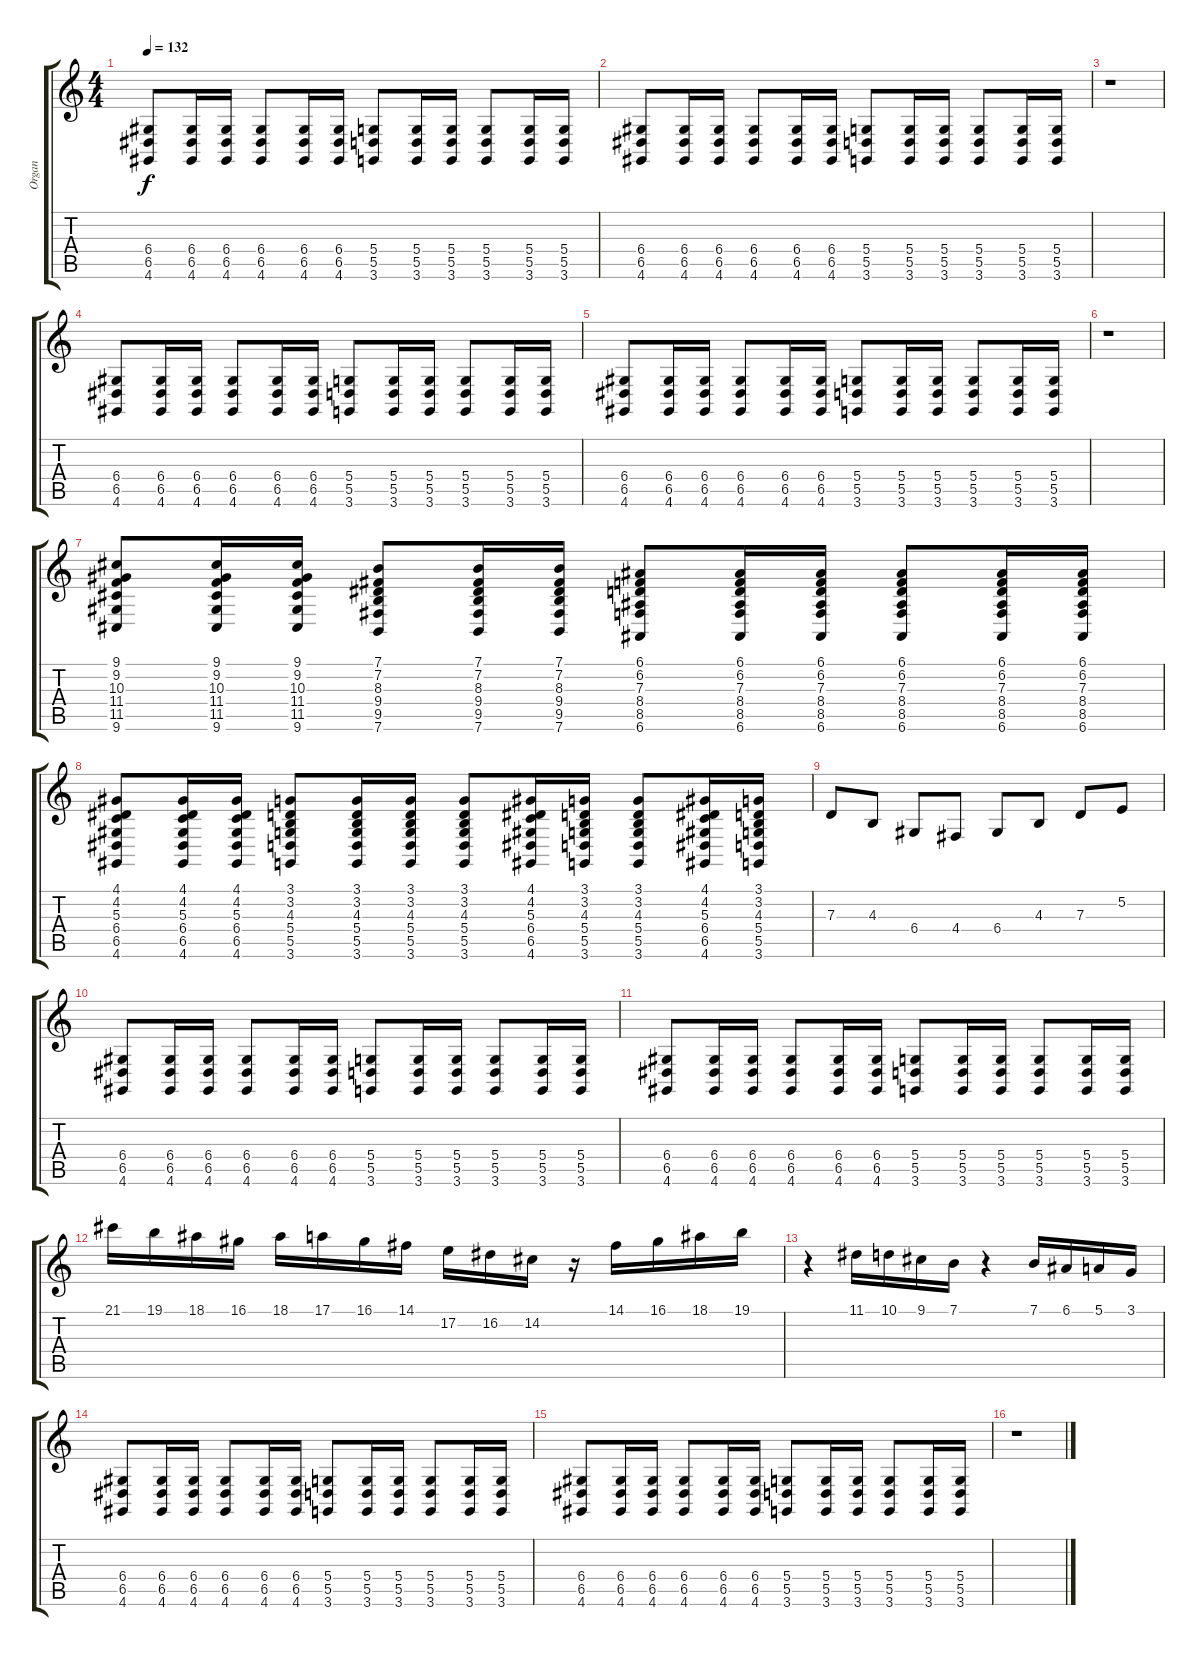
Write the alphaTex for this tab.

\track ("Organ" "Organ") {instrument churchorgan}
\staff {score tabs}
\tuning (E4 B3 G3 D3 A2 E2) {hide}
\ts (4 4)
\tempo 132
\clef g2
\ks c
(6.4 6.5 4.6).8{dy f} (6.4 6.5 4.6).16 (6.4 6.5 4.6).16 (6.4 6.5 4.6).8 (6.4 6.5 4.6).16 (6.4 6.5 4.6).16 (5.4 5.5 3.6).8 (5.4 5.5 3.6).16 (5.4 5.5 3.6).16 (5.4 5.5 3.6).8 (5.4 5.5 3.6).16 (5.4 5.5 3.6).16 |
(6.4 6.5 4.6).8 (6.4 6.5 4.6).16 (6.4 6.5 4.6).16 (6.4 6.5 4.6).8 (6.4 6.5 4.6).16 (6.4 6.5 4.6).16 (5.4 5.5 3.6).8 (5.4 5.5 3.6).16 (5.4 5.5 3.6).16 (5.4 5.5 3.6).8 (5.4 5.5 3.6).16 (5.4 5.5 3.6).16 |
r.1 |
(6.4 6.5 4.6).8 (6.4 6.5 4.6).16 (6.4 6.5 4.6).16 (6.4 6.5 4.6).8 (6.4 6.5 4.6).16 (6.4 6.5 4.6).16 (5.4 5.5 3.6).8 (5.4 5.5 3.6).16 (5.4 5.5 3.6).16 (5.4 5.5 3.6).8 (5.4 5.5 3.6).16 (5.4 5.5 3.6).16 |
(6.4 6.5 4.6).8 (6.4 6.5 4.6).16 (6.4 6.5 4.6).16 (6.4 6.5 4.6).8 (6.4 6.5 4.6).16 (6.4 6.5 4.6).16 (5.4 5.5 3.6).8 (5.4 5.5 3.6).16 (5.4 5.5 3.6).16 (5.4 5.5 3.6).8 (5.4 5.5 3.6).16 (5.4 5.5 3.6).16 |
r.1 |
(9.1 9.2 10.3 11.4 11.5 9.6).8 (9.1 9.2 10.3 11.4 11.5 9.6).16 (9.1 9.2 10.3 11.4 11.5 9.6).16 (7.1 7.2 8.3 9.4 9.5 7.6).8 (7.1 7.2 8.3 9.4 9.5 7.6).16 (7.1 7.2 8.3 9.4 9.5 7.6).16 (6.1 6.2 7.3 8.4 8.5 6.6).8 (6.1 6.2 7.3 8.4 8.5 6.6).16 (6.1 6.2 7.3 8.4 8.5 6.6).16 (6.1 6.2 7.3 8.4 8.5 6.6).8 (6.1 6.2 7.3 8.4 8.5 6.6).16 (6.1 6.2 7.3 8.4 8.5 6.6).16 |
(4.1 4.2 5.3 6.4 6.5 4.6).8 (4.1 4.2 5.3 6.4 6.5 4.6).16 (4.1 4.2 5.3 6.4 6.5 4.6).16 (3.1 3.2 4.3 5.4 5.5 3.6).8 (3.1 3.2 4.3 5.4 5.5 3.6).16 (3.1 3.2 4.3 5.4 5.5 3.6).16 (3.1 3.2 4.3 5.4 5.5 3.6).8 (4.1 4.2 5.3 6.4 6.5 4.6).16 (3.1 3.2 4.3 5.4 5.5 3.6).16 (3.1 3.2 4.3 5.4 5.5 3.6).8 (4.1 4.2 5.3 6.4 6.5 4.6).16 (3.1 3.2 4.3 5.4 5.5 3.6).16 |
7.3.8 4.3.8 6.4.8 4.4.8 6.4.8 4.3.8 7.3.8 5.2.8 |
(6.4 6.5 4.6).8 (6.4 6.5 4.6).16 (6.4 6.5 4.6).16 (6.4 6.5 4.6).8 (6.4 6.5 4.6).16 (6.4 6.5 4.6).16 (5.4 5.5 3.6).8 (5.4 5.5 3.6).16 (5.4 5.5 3.6).16 (5.4 5.5 3.6).8 (5.4 5.5 3.6).16 (5.4 5.5 3.6).16 |
(6.4 6.5 4.6).8 (6.4 6.5 4.6).16 (6.4 6.5 4.6).16 (6.4 6.5 4.6).8 (6.4 6.5 4.6).16 (6.4 6.5 4.6).16 (5.4 5.5 3.6).8 (5.4 5.5 3.6).16 (5.4 5.5 3.6).16 (5.4 5.5 3.6).8 (5.4 5.5 3.6).16 (5.4 5.5 3.6).16 |
21.1.16 19.1.16 18.1.16 16.1.16 18.1.16 17.1.16 16.1.16 14.1.16 17.2.16 16.2.16 14.2.16 r.16 14.1.16 16.1.16 18.1.16 19.1.16 |
r.4 11.1.16 10.1.16 9.1.16 7.1.16 r.4 7.1.16 6.1.16 5.1.16 3.1.16 |
(6.4 6.5 4.6).8 (6.4 6.5 4.6).16 (6.4 6.5 4.6).16 (6.4 6.5 4.6).8 (6.4 6.5 4.6).16 (6.4 6.5 4.6).16 (5.4 5.5 3.6).8 (5.4 5.5 3.6).16 (5.4 5.5 3.6).16 (5.4 5.5 3.6).8 (5.4 5.5 3.6).16 (5.4 5.5 3.6).16 |
(6.4 6.5 4.6).8 (6.4 6.5 4.6).16 (6.4 6.5 4.6).16 (6.4 6.5 4.6).8 (6.4 6.5 4.6).16 (6.4 6.5 4.6).16 (5.4 5.5 3.6).8 (5.4 5.5 3.6).16 (5.4 5.5 3.6).16 (5.4 5.5 3.6).8 (5.4 5.5 3.6).16 (5.4 5.5 3.6).16 |
r.1
